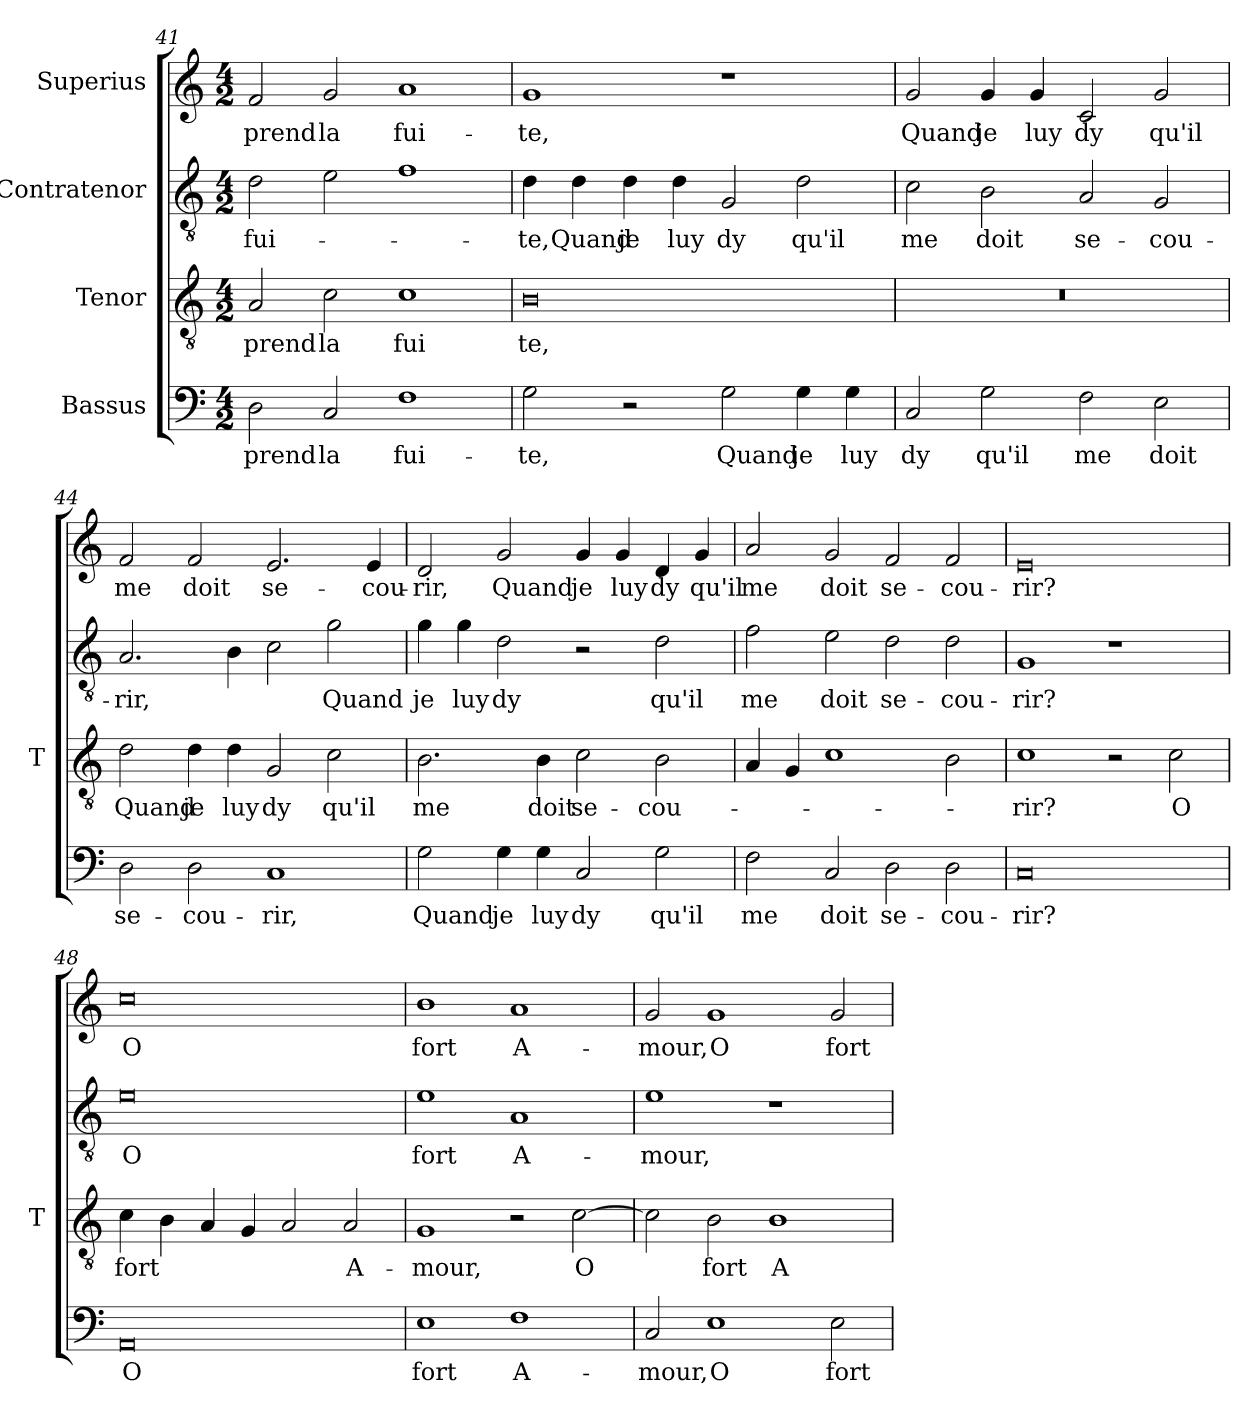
**kern	**text	**kern	**text	**kern	**text	**kern	**text
*part4	*part4	*part3	*part3	*part2	*part2	*part1	*part1
*staff4	*staff4	*staff3	*staff3	*staff2	*staff2	*staff1	*staff1
*I"Bassus	*	*I"Tenor	*	*I"Contratenor	*	*I"Superius	*
*	*	*I'T	*	*	*	*	*
*clefF4	*	*clefGv2	*	*clefGv2	*	*clefG2	*
*k[]	*	*k[]	*	*k[]	*	*k[]	*
*M4/2	*	*M4/2	*	*M4/2	*	*M4/2	*
=41	=41	=41	=41	=41	=41	=41	=41
2D	-prend	2A	-prend	2d	fui-	2f	-prend
2C	-la	2c	-la	2e	.	2g	-la
1F	fui-	1c	-fui	1f	.	1a	fui-
=42	=42	=42	=42	=42	=42	=42	=42
2G	-te,	0B	-te,	4d	-te,	1g	-te,
.	.	.	.	4d	-Quand	.	.
2r	.	.	.	4d	-je	.	.
.	.	.	.	4d	-luy	.	.
2G	-Quand	.	.	2G	-dy	1r	.
4G	-je	.	.	2d	-qu'il	.	.
4G	-luy	.	.	.	.	.	.
=43	=43	=43	=43	=43	=43	=43	=43
2C	-dy	0r	.	2c	-me	2g	-Quand
2G	-qu'il	.	.	2B	-doit	4g	-je
.	.	.	.	.	.	4g	-luy
2F	-me	.	.	2A	se-	2c	-dy
2E	-doit	.	.	2G	cou-	2g	-qu'il
=44	=44	=44	=44	=44	=44	=44	=44
2D	se-	2d	-Quand	2.A	-rir,	2f	-me
2D	cou-	4d	-je	.	.	2f	-doit
.	.	4d	-luy	4B	.	.	.
1C	-rir,	2G	-dy	2c	.	2.e	se-
.	.	2c	-qu'il	2g	-Quand	.	.
.	.	.	.	.	.	4e	cou-
=45	=45	=45	=45	=45	=45	=45	=45
2G	-Quand	2.B	-me	4g	-je	2d	-rir,
.	.	.	.	4g	-luy	.	.
4G	-je	.	.	2d	-dy	2g	-Quand
4G	-luy	4B	-doit	.	.	.	.
2C	-dy	2c	se-	2r	.	4g	-je
.	.	.	.	.	.	4g	-luy
2G	-qu'il	2B	cou-	2d	-qu'il	4d	-dy
.	.	.	.	.	.	4g	-qu'il
=46	=46	=46	=46	=46	=46	=46	=46
2F	-me	4A	.	2f	-me	2a	-me
.	.	4G	.	.	.	.	.
2C	-doit	1c	.	2e	-doit	2g	-doit
2D	se-	.	.	2d	se-	2f	se-
2D	cou-	2B	.	2d	cou-	2f	cou-
=47	=47	=47	=47	=47	=47	=47	=47
0C	-rir?	1c	-rir?	1G	-rir?	0e	-rir?
.	.	2r	.	1r	.	.	.
.	.	2c	-O	.	.	.	.
=48	=48	=48	=48	=48	=48	=48	=48
0AA	-O	4c	-fort	0e	-O	0cc	-O
.	.	4B	.	.	.	.	.
.	.	4A	.	.	.	.	.
.	.	4G	.	.	.	.	.
.	.	2A	.	.	.	.	.
.	.	2A	A-	.	.	.	.
=49	=49	=49	=49	=49	=49	=49	=49
1E	-fort	1G	-mour,	1e	-fort	1b	-fort
1F	A-	2r	.	1A	A-	1a	A-
.	.	[2c	-O	.	.	.	.
=50	=50	=50	=50	=50	=50	=50	=50
2C	-mour,	2c]	.	1e	-mour,	2g	-mour,
1E	-O	2B	-fort	.	.	1g	-O
.	.	1B	A-	1r	.	.	.
2E	-fort	.	.	.	.	2g	-fort
=	=	=	=	=	=	=	=
*-	*-	*-	*-	*-	*-	*-	*-
